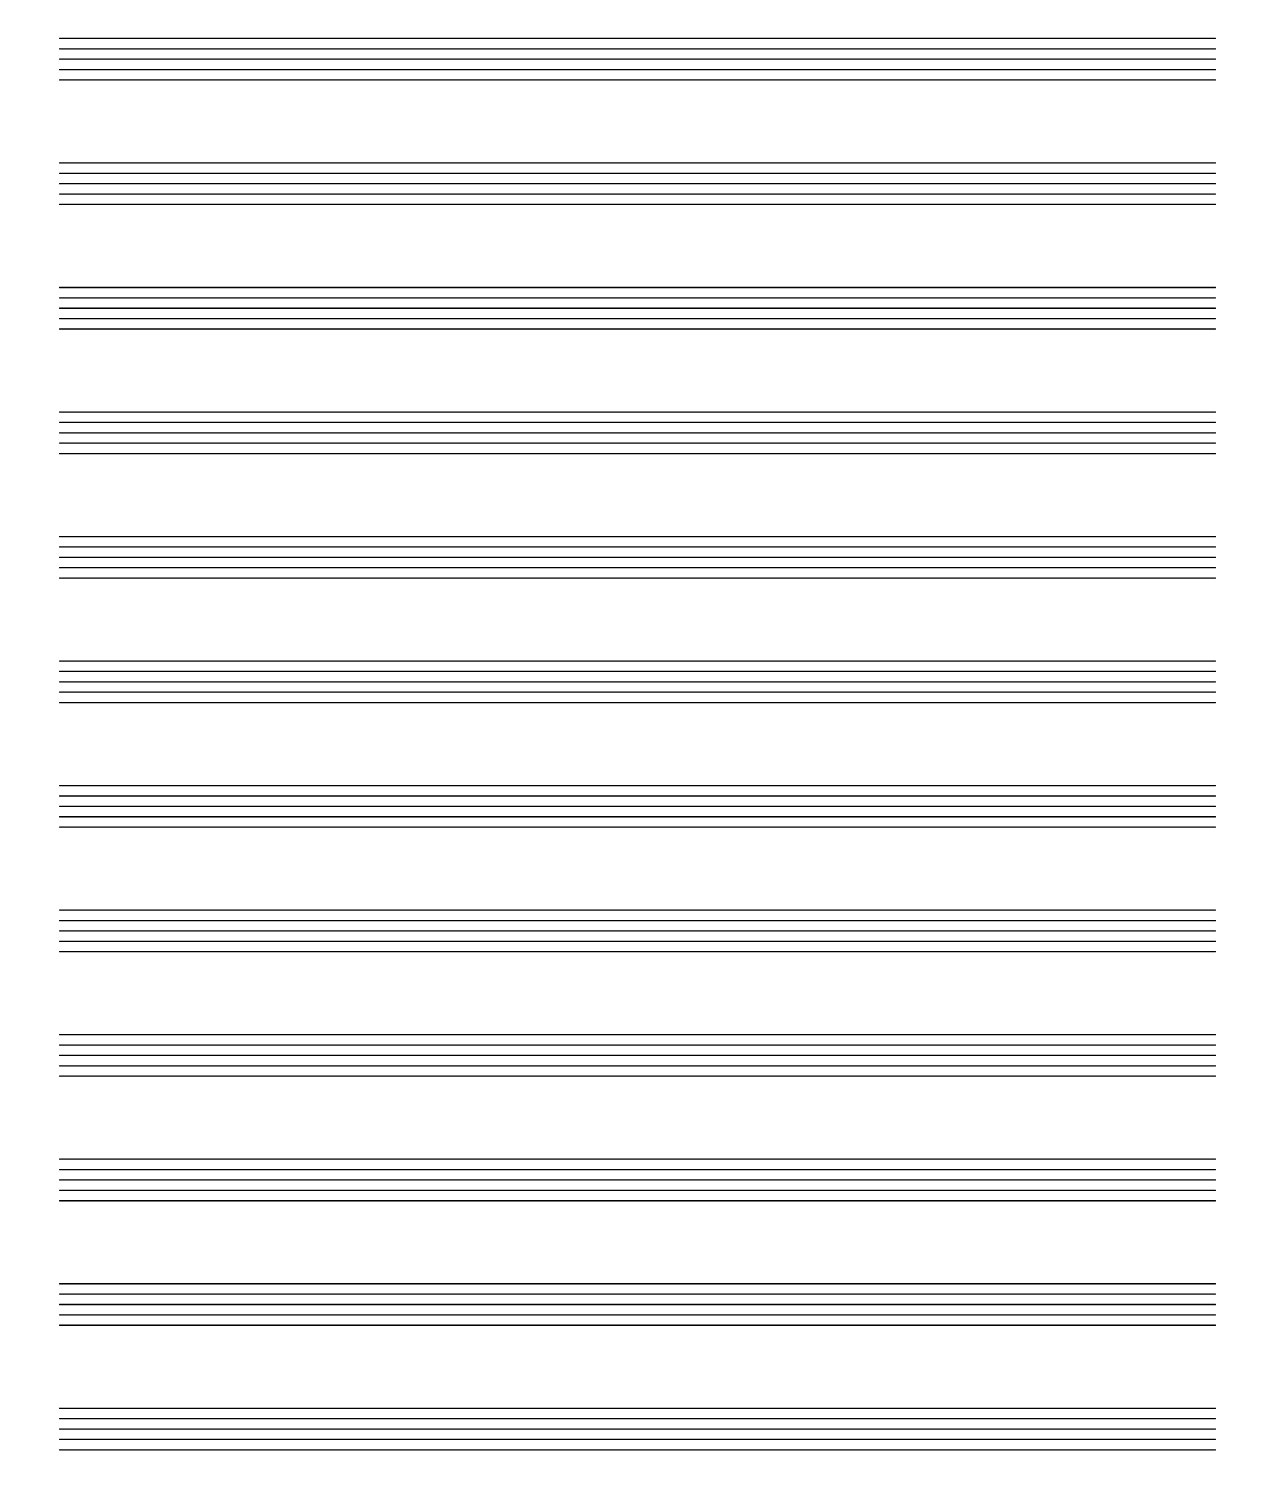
%% Do not edit this file; it is auto-generated from LSR http://lsr.dsi.unimi.it
%% This file is in the public domain.
\version "2.11.38"

\header {
  lsrtags = "staff-notation, editorial-and-educational-use, contexts-and-engravers, paper-and-layout"
 texidoc = "
To create blank staves, you must generate empty measures, removing also
from the @code{Score} context the @code{Bar_number_engraver}, and from
the @code{Staff} context the @code{Time_signature_engraver}, the
@code{Clef_engraver} and the @code{Bar_engraver}. 
" }
% begin verbatim
\header {
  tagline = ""
}
% begin verbatim
#(set-global-staff-size 20)

\score {
  { 
    \repeat unfold 12 { s1 \break } 
  }
  \layout {
    indent = 0\in
    \context {
      \Staff
      \remove Time_signature_engraver
      \remove Clef_engraver
      \remove Bar_engraver
    }
    \context {
      \Score
      \remove Bar_number_engraver
    }
  }
}

\paper {
  #(set-paper-size "letter")
  raggedlastbottom = ##f
  linewidth = 7.5\in
  leftmargin = 0.5\in
  bottommargin = 0.25\in
  topmargin = 0.25\in
}
